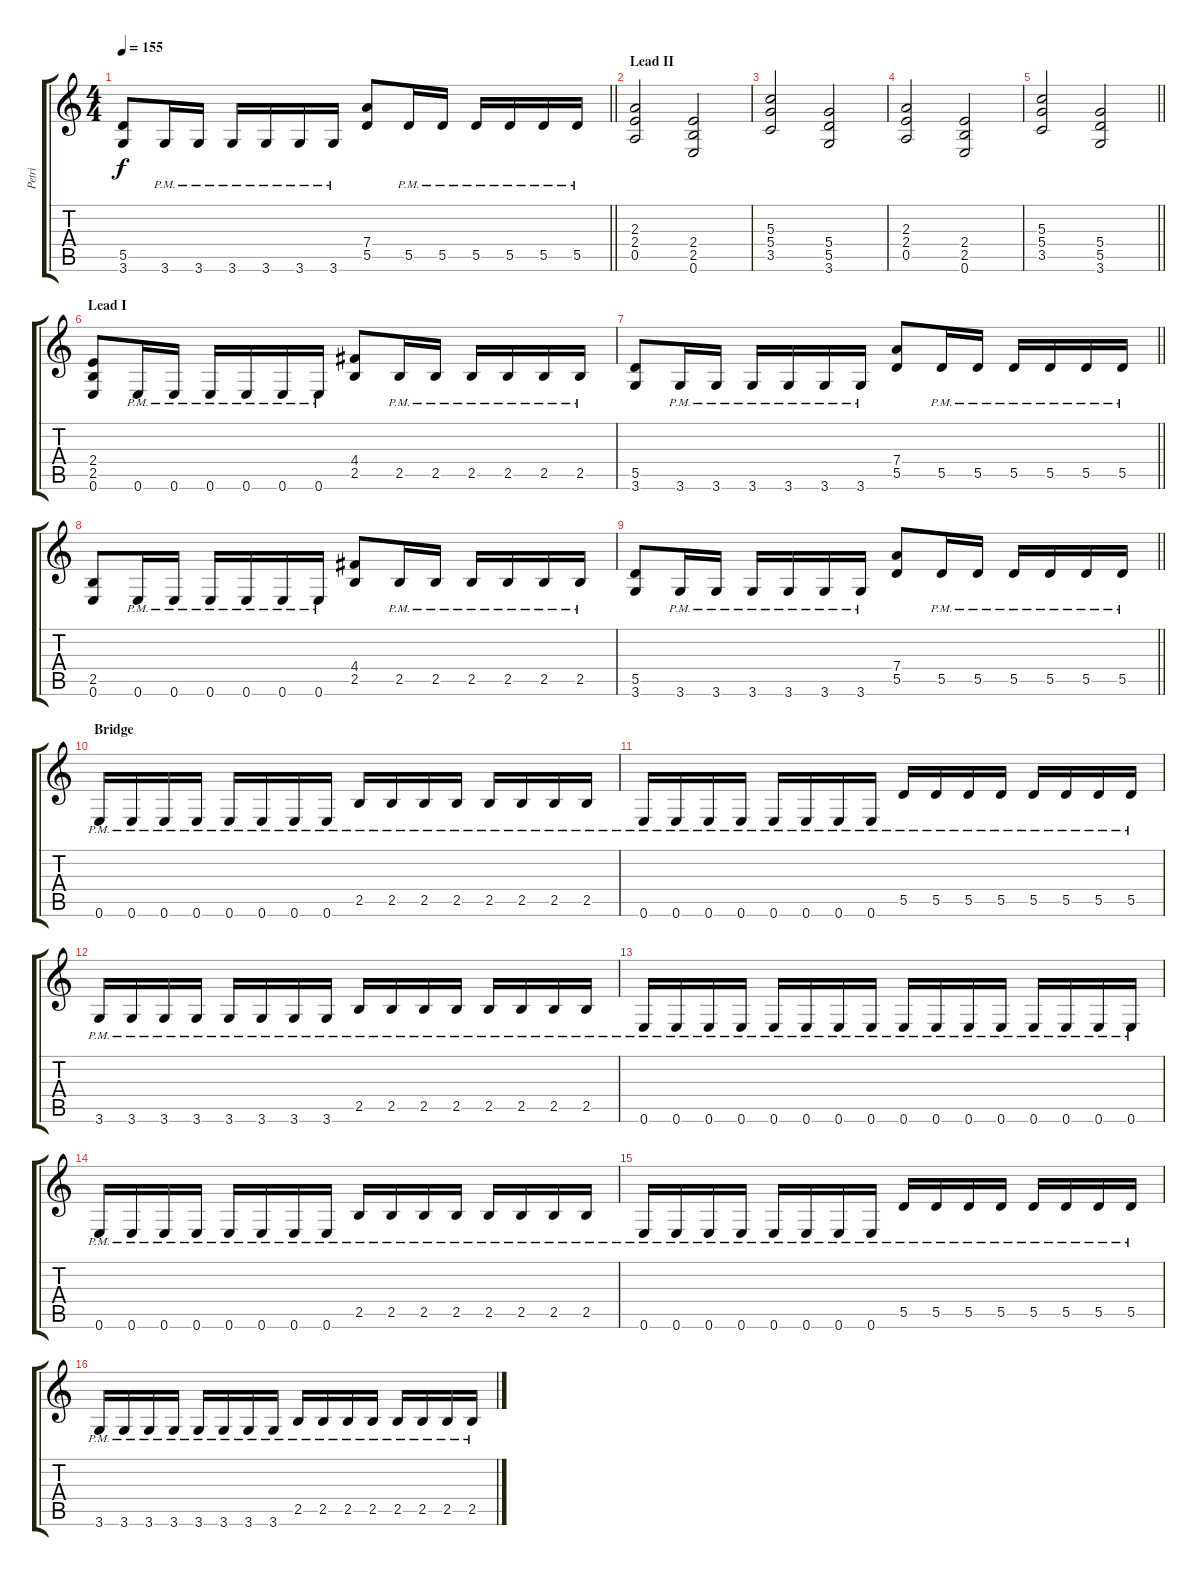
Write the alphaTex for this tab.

\track ("Petri" "Petri") {instrument distortionguitar}
\staff {score tabs}
\tuning (E4 B3 G3 D3 A2 E2) {hide}
\ts (4 4)
\tempo 155
\clef g2
\barLineRight lightlight
\ks c
(5.5 3.6).8{dy f} 3.6{pm}.16 3.6{pm}.16 3.6{pm}.16 3.6{pm}.16 3.6{pm}.16 3.6{pm}.16 (7.4 5.5).8 5.5{pm}.16 5.5{pm}.16 5.5{pm}.16 5.5{pm}.16 5.5{pm}.16 5.5{pm}.16 |
\section ("" "Lead II")
(2.3 2.4 0.5).2 (2.4 2.5 0.6).2 |
(5.3 5.4 3.5).2 (5.4 5.5 3.6).2 |
(2.3 2.4 0.5).2 (2.4 2.5 0.6).2 |
\barLineRight lightlight
(5.3 5.4 3.5).2 (5.4 5.5 3.6).2 |
\section ("" "Lead I")
(2.4 2.5 0.6).8 0.6{pm}.16 0.6{pm}.16 0.6{pm}.16 0.6{pm}.16 0.6{pm}.16 0.6{pm}.16 (4.4 2.5).8 2.5{pm}.16 2.5{pm}.16 2.5{pm}.16 2.5{pm}.16 2.5{pm}.16 2.5{pm}.16 |
\barLineRight lightlight
(5.5 3.6).8 3.6{pm}.16 3.6{pm}.16 3.6{pm}.16 3.6{pm}.16 3.6{pm}.16 3.6{pm}.16 (7.4 5.5).8 5.5{pm}.16 5.5{pm}.16 5.5{pm}.16 5.5{pm}.16 5.5{pm}.16 5.5{pm}.16 |
(2.5 0.6).8 0.6{pm}.16 0.6{pm}.16 0.6{pm}.16 0.6{pm}.16 0.6{pm}.16 0.6{pm}.16 (4.4 2.5).8 2.5{pm}.16 2.5{pm}.16 2.5{pm}.16 2.5{pm}.16 2.5{pm}.16 2.5{pm}.16 |
\barLineRight lightlight
(5.5 3.6).8 3.6{pm}.16 3.6{pm}.16 3.6{pm}.16 3.6{pm}.16 3.6{pm}.16 3.6{pm}.16 (7.4 5.5).8 5.5{pm}.16 5.5{pm}.16 5.5{pm}.16 5.5{pm}.16 5.5{pm}.16 5.5{pm}.16 |
\section ("" "Bridge")
0.6{pm}.16 0.6{pm}.16 0.6{pm}.16 0.6{pm}.16 0.6{pm}.16 0.6{pm}.16 0.6{pm}.16 0.6{pm}.16 2.5{pm}.16 2.5{pm}.16 2.5{pm}.16 2.5{pm}.16 2.5{pm}.16 2.5{pm}.16 2.5{pm}.16 2.5{pm}.16 |
0.6{pm}.16 0.6{pm}.16 0.6{pm}.16 0.6{pm}.16 0.6{pm}.16 0.6{pm}.16 0.6{pm}.16 0.6{pm}.16 5.5{pm}.16 5.5{pm}.16 5.5{pm}.16 5.5{pm}.16 5.5{pm}.16 5.5{pm}.16 5.5{pm}.16 5.5{pm}.16 |
3.6{pm}.16 3.6{pm}.16 3.6{pm}.16 3.6{pm}.16 3.6{pm}.16 3.6{pm}.16 3.6{pm}.16 3.6{pm}.16 2.5{pm}.16 2.5{pm}.16 2.5{pm}.16 2.5{pm}.16 2.5{pm}.16 2.5{pm}.16 2.5{pm}.16 2.5{pm}.16 |
0.6{pm}.16 0.6{pm}.16 0.6{pm}.16 0.6{pm}.16 0.6{pm}.16 0.6{pm}.16 0.6{pm}.16 0.6{pm}.16 0.6{pm}.16 0.6{pm}.16 0.6{pm}.16 0.6{pm}.16 0.6{pm}.16 0.6{pm}.16 0.6{pm}.16 0.6{pm}.16 |
0.6{pm}.16 0.6{pm}.16 0.6{pm}.16 0.6{pm}.16 0.6{pm}.16 0.6{pm}.16 0.6{pm}.16 0.6{pm}.16 2.5{pm}.16 2.5{pm}.16 2.5{pm}.16 2.5{pm}.16 2.5{pm}.16 2.5{pm}.16 2.5{pm}.16 2.5{pm}.16 |
0.6{pm}.16 0.6{pm}.16 0.6{pm}.16 0.6{pm}.16 0.6{pm}.16 0.6{pm}.16 0.6{pm}.16 0.6{pm}.16 5.5{pm}.16 5.5{pm}.16 5.5{pm}.16 5.5{pm}.16 5.5{pm}.16 5.5{pm}.16 5.5{pm}.16 5.5{pm}.16 |
3.6{pm}.16 3.6{pm}.16 3.6{pm}.16 3.6{pm}.16 3.6{pm}.16 3.6{pm}.16 3.6{pm}.16 3.6{pm}.16 2.5{pm}.16 2.5{pm}.16 2.5{pm}.16 2.5{pm}.16 2.5{pm}.16 2.5{pm}.16 2.5{pm}.16 2.5{pm}.16
